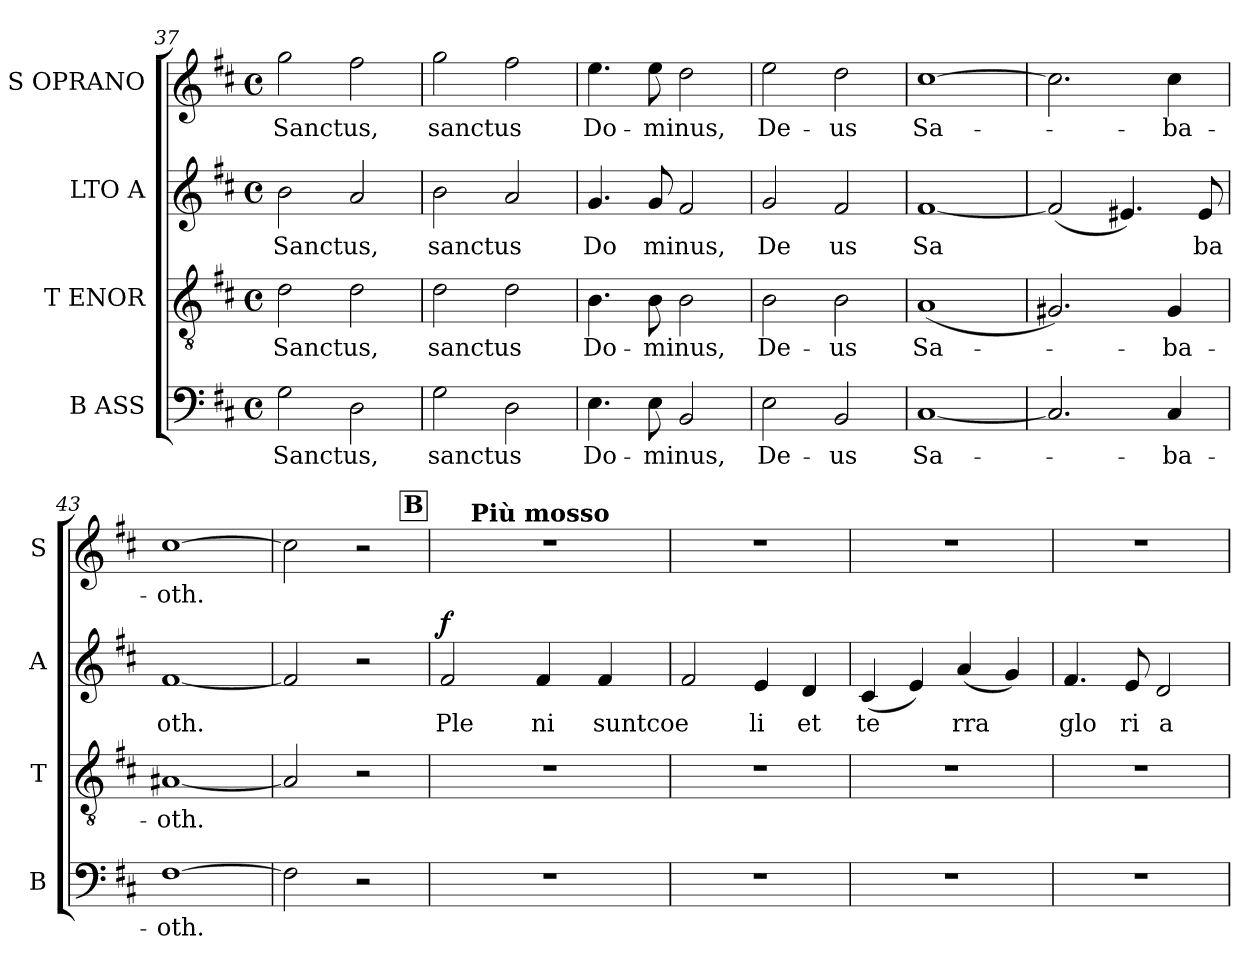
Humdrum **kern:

**kern	**text	**kern	**text	**kern	**text	**dynam	**kern	**text
*part4	*part4	*part3	*part3	*part2	*part2	*part2	*part1	*part1
*staff4	*staff4	*staff3	*staff3	*staff2	*staff2	*staff2	*staff1	*staff1
*I"B ASS	*	*I"T ENOR	*	*I"LTO  A	*	*	*I"S OPRANO	*
*I'B	*	*I'T	*	*I'A	*	*	*I'S	*
*clefF4	*	*clefGv2	*	*clefG2	*	*	*clefG2	*
*k[f#c#]	*	*k[f#c#]	*	*k[f#c#]	*	*	*k[f#c#]	*
*D:	*	*D:	*	*D:	*	*	*D:	*
*M4/4	*	*M4/4	*	*M4/4	*	*	*M4/4	*
*met(c)	*	*met(c)	*	*met(c)	*	*	*met(c)	*
=37	=37	=37	=37	=37	=37	=37	=37	=37
!	!LO:LY:b:cj	!	!LO:LY:b:cj	!	!LO:LY:b:cj	!	!	!LO:LY:b:cj
2G\	Sanctus,	2d\	Sanctus,	2b\	Sanctus,	.	2gg\	Sanctus,
2D\	.	2d\	.	2a/	.	.	2ff#\	.
=38	=38	=38	=38	=38	=38	=38	=38	=38
!	!LO:LY:b:cj	!	!LO:LY:b:cj	!	!LO:LY:b:cj	!	!	!LO:LY:b:cj
2G\	sanctus	2d\	sanctus	2b\	sanctus	.	2gg\	sanctus
2D\	.	2d\	.	2a/	.	.	2ff#\	.
!!LO:LB:g=z
=39	=39	=39	=39	=39	=39	=39	=39	=39
!	!LO:LY:b:cj	!	!LO:LY:b:cj	!	!LO:LY:b:cj	!	!	!LO:LY:b:cj
4.E\	Do-	4.B\	Do-	4.g/	Do	.	4.ee\	Do-
!	!LO:LY:b	!	!LO:LY:b	!	!LO:LY:b	!	!	!LO:LY:b
8E\	-minus,	8B\	-minus,	8g/	minus,	.	8ee\	-minus,
2BB/	.	2B\	.	2f#/	.	.	2dd\	.
=40	=40	=40	=40	=40	=40	=40	=40	=40
!	!LO:LY:b:cj	!	!LO:LY:b:cj	!	!LO:LY:b:cj	!	!	!LO:LY:b:cj
2E\	De-	2B\	De-	2g/	De	.	2ee\	De-
!	!LO:LY:b:cj	!	!LO:LY:b:cj	!	!LO:LY:b:cj	!	!	!LO:LY:b:cj
2BB/	-us	2B\	-us	2f#/	us	.	2dd\	-us
=41	=41	=41	=41	=41	=41	=41	=41	=41
!	!LO:LY:b:cj	!	!LO:LY:b:cj	!	!LO:LY:b:cj	!	!	!LO:LY:b:cj
[<1C#	Sa-	(<1A	Sa-	[<1f#	Sa	.	[>1cc#	Sa-
=42	=42	=42	=42	=42	=42	=42	=42	=42
2.C#/]	.	2.G#X/)	.	(<2f#/]	.	.	2.cc#\]	.
.	.	.	.	4.e#X/)	.	.	.	.
!	!LO:LY:b:cj	!	!LO:LY:b:cj	!	!	!	!	!LO:LY:b:cj
4C#/	-ba-	4G#/	-ba-	.	.	.	4cc#\	-ba-
!	!	!	!	!	!LO:LY:b:cj	!	!	!
.	.	.	.	8e#/	ba	.	.	.
=43	=43	=43	=43	=43	=43	=43	=43	=43
!	!LO:LY:b	!	!LO:LY:b	!	!LO:LY:b	!	!	!LO:LY:b
[>1F#	-oth.	[<1A#X	-oth.	[<1f#	oth.	.	[>1cc#	-oth.
!!LO:REH:place=s1:a:fs=12:t=B:qo=3.5625
=44	=44	=44	=44	=44	=44	=44	=44	=44
2F#\]	.	2A#/]	.	2f#/]	.	.	2cc#\]	.
2r	.	2r	.	2r	.	.	2r	.
=45	=45	=45	=45	=45	=45	=45	=45	=45
!	!	!	!	!	!LO:LY:b:cj	!LO:DY:a	!	!
*	*	*	*	*	*	*	*^	*
1r	.	1r	.	2f#/	Ple	f	1r	16ryy	.
.	.	.	.	.	.	.	.	64ryy	.
!	!	!	!	!	!	!	!	!LO:TX:a:B:t=Più mosso	!
.	.	.	.	.	.	.	.	2ryy	.
!	!	!	!	!	!LO:LY:b:cj	!	!	!	!
.	.	.	.	4f#/	ni	.	.	.	.
.	.	.	.	.	.	.	.	4ryy	.
!	!	!	!	!	!LO:LY:b:cj	!	!	!	!
.	.	.	.	4f#/	suntcoe	.	.	.	.
.	.	.	.	.	.	.	.	8ryy	.
.	.	.	.	.	.	.	.	32.ryy	.
*	*	*	*	*	*	*	*v	*v	*
=46	=46	=46	=46	=46	=46	=46	=46	=46
1r	.	1r	.	2f#/	.	.	1r	.
!	!	!	!	!	!LO:LY:b:cj	!	!	!
.	.	.	.	4e/	li	.	.	.
!	!	!	!	!	!LO:LY:b:cj	!	!	!
.	.	.	.	4d/	et	.	.	.
=47	=47	=47	=47	=47	=47	=47	=47	=47
!	!	!	!	!	!LO:LY:b:cj	!	!	!
1r	.	1r	.	(<4c#/	te	.	1r	.
.	.	.	.	4e/)	.	.	.	.
!	!	!	!	!	!LO:LY:b	!	!	!
.	.	.	.	(<4a/	rra	.	.	.
.	.	.	.	4g/)	.	.	.	.
!!LO:LB:g=z
=48	=48	=48	=48	=48	=48	=48	=48	=48
!	!	!	!	!	!LO:LY:b:cj	!	!	!
1r	.	1r	.	4.f#/	glo	.	1r	.
!	!	!	!	!	!LO:LY:b:cj	!	!	!
.	.	.	.	8e/	ri	.	.	.
!	!	!	!	!	!LO:LY:b:cj	!	!	!
.	.	.	.	2d/	a	.	.	.
=	=	=	=	=	=	=	=	=
*-	*-	*-	*-	*-	*-	*-	*-	*-
